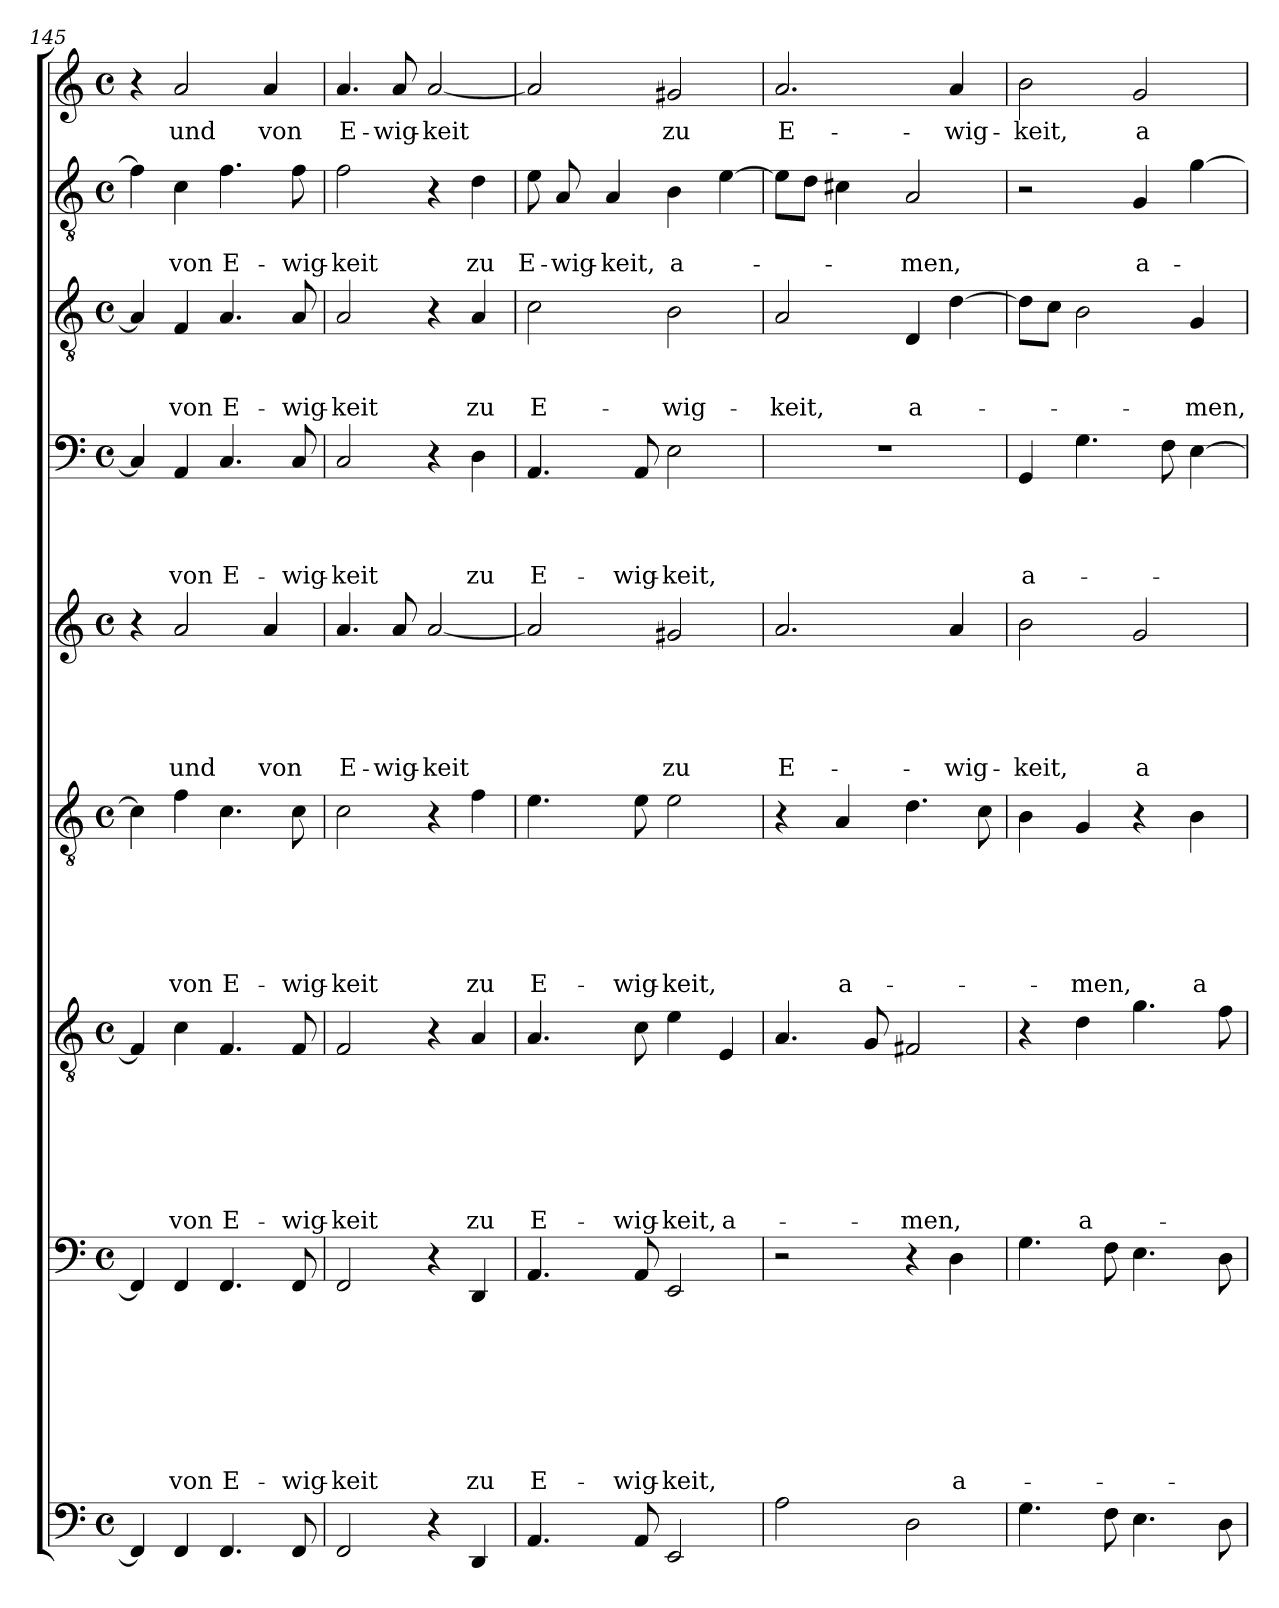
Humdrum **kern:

**kern	**kern	**text	**text	**text	**text	**text	**text	**text	**text	**kern	**text	**text	**text	**text	**text	**text	**text	**kern	**text	**text	**text	**text	**text	**text	**kern	**text	**text	**text	**text	**text	**kern	**text	**text	**text	**text	**kern	**text	**text	**text	**kern	**text	**text	**kern	**text
*part9	*part8	*part8	*part8	*part8	*part8	*part8	*part8	*part8	*part8	*part7	*part7	*part7	*part7	*part7	*part7	*part7	*part7	*part6	*part6	*part6	*part6	*part6	*part6	*part6	*part5	*part5	*part5	*part5	*part5	*part5	*part4	*part4	*part4	*part4	*part4	*part3	*part3	*part3	*part3	*part2	*part2	*part2	*part1	*part1
*staff9	*staff8	*staff8	*staff8	*staff8	*staff8	*staff8	*staff8	*staff8	*staff8	*staff7	*staff7	*staff7	*staff7	*staff7	*staff7	*staff7	*staff7	*staff6	*staff6	*staff6	*staff6	*staff6	*staff6	*staff6	*staff5	*staff5	*staff5	*staff5	*staff5	*staff5	*staff4	*staff4	*staff4	*staff4	*staff4	*staff3	*staff3	*staff3	*staff3	*staff2	*staff2	*staff2	*staff1	*staff1
*clefF4	*clefF4	*	*	*	*	*	*	*	*	*clefGv2	*	*	*	*	*	*	*	*clefGv2	*	*	*	*	*	*	*clefG2	*	*	*	*	*	*clefF4	*	*	*	*	*clefGv2	*	*	*	*clefGv2	*	*	*clefG2	*
*k[]	*k[]	*	*	*	*	*	*	*	*	*k[]	*	*	*	*	*	*	*	*k[]	*	*	*	*	*	*	*k[]	*	*	*	*	*	*k[]	*	*	*	*	*k[]	*	*	*	*k[]	*	*	*k[]	*
*C:	*C:	*	*	*	*	*	*	*	*	*C:	*	*	*	*	*	*	*	*C:	*	*	*	*	*	*	*C:	*	*	*	*	*	*C:	*	*	*	*	*C:	*	*	*	*C:	*	*	*C:	*
*M4/4	*M4/4	*	*	*	*	*	*	*	*	*M4/4	*	*	*	*	*	*	*	*M4/4	*	*	*	*	*	*	*M4/4	*	*	*	*	*	*M4/4	*	*	*	*	*M4/4	*	*	*	*M4/4	*	*	*M4/4	*
*met(c)	*met(c)	*	*	*	*	*	*	*	*	*met(c)	*	*	*	*	*	*	*	*met(c)	*	*	*	*	*	*	*met(c)	*	*	*	*	*	*met(c)	*	*	*	*	*met(c)	*	*	*	*met(c)	*	*	*met(c)	*
=145	=145	=145	=145	=145	=145	=145	=145	=145	=145	=145	=145	=145	=145	=145	=145	=145	=145	=145	=145	=145	=145	=145	=145	=145	=145	=145	=145	=145	=145	=145	=145	=145	=145	=145	=145	=145	=145	=145	=145	=145	=145	=145	=145	=145
4FF/]	4FF/]	.	.	.	.	.	.	.	.	4F/]	.	.	.	.	.	.	.	4c\]	.	.	.	.	.	.	4r	.	.	.	.	.	4C/]	.	.	.	.	4A/]	.	.	.	4f\]	.	.	4r	.
!	!	!	!	!	!	!	!	!	!LO:LY:b	!	!	!	!	!	!	!	!LO:LY:b	!	!	!	!	!	!	!LO:LY:b	!	!	!	!	!	!LO:LY:b	!	!	!	!	!LO:LY:b	!	!	!	!LO:LY:b	!	!	!LO:LY:b	!	!LO:LY:b
4FF/	4FF/	.	.	.	.	.	.	.	von	4c\	.	.	.	.	.	.	von	4f\	.	.	.	.	.	von	2a/	.	.	.	.	und	4AA/	.	.	.	von	4F/	.	.	von	4c\	.	von	2a/	und
!	!	!	!	!	!	!	!	!	!LO:LY:b	!	!	!	!	!	!	!	!LO:LY:b	!	!	!	!	!	!	!LO:LY:b	!	!	!	!	!	!	!	!	!	!	!LO:LY:b	!	!	!	!LO:LY:b	!	!	!LO:LY:b	!	!
4.FF/	4.FF/	.	.	.	.	.	.	.	E-	4.F/	.	.	.	.	.	.	E-	4.c\	.	.	.	.	.	E-	.	.	.	.	.	.	4.C/	.	.	.	E-	4.A/	.	.	E-	4.f\	.	E-	.	.
!	!	!	!	!	!	!	!	!	!	!	!	!	!	!	!	!	!	!	!	!	!	!	!	!	!	!	!	!	!	!LO:LY:b	!	!	!	!	!	!	!	!	!	!	!	!	!	!LO:LY:b
.	.	.	.	.	.	.	.	.	.	.	.	.	.	.	.	.	.	.	.	.	.	.	.	.	4a/	.	.	.	.	von	.	.	.	.	.	.	.	.	.	.	.	.	4a/	von
!	!	!	!	!	!	!	!	!	!LO:LY:b	!	!	!	!	!	!	!	!LO:LY:b	!	!	!	!	!	!	!LO:LY:b	!	!	!	!	!	!	!	!	!	!	!LO:LY:b	!	!	!	!LO:LY:b	!	!	!LO:LY:b	!	!
8FF/	8FF/	.	.	.	.	.	.	.	-wig-	8F/	.	.	.	.	.	.	-wig-	8c\	.	.	.	.	.	-wig-	.	.	.	.	.	.	8C/	.	.	.	-wig-	8A/	.	.	-wig-	8f\	.	-wig-	.	.
=146	=146	=146	=146	=146	=146	=146	=146	=146	=146	=146	=146	=146	=146	=146	=146	=146	=146	=146	=146	=146	=146	=146	=146	=146	=146	=146	=146	=146	=146	=146	=146	=146	=146	=146	=146	=146	=146	=146	=146	=146	=146	=146	=146	=146
!	!	!	!	!	!	!	!	!	!LO:LY:b	!	!	!	!	!	!	!	!LO:LY:b	!	!	!	!	!	!	!LO:LY:b	!	!	!	!	!	!LO:LY:b	!	!	!	!	!LO:LY:b	!	!	!	!LO:LY:b	!	!	!LO:LY:b	!	!LO:LY:b
2FF/	2FF/	.	.	.	.	.	.	.	-keit	2F/	.	.	.	.	.	.	-keit	2c\	.	.	.	.	.	-keit	4.a/	.	.	.	.	E-	2C/	.	.	.	-keit	2A/	.	.	-keit	2f\	.	-keit	4.a/	E-
!	!	!	!	!	!	!	!	!	!	!	!	!	!	!	!	!	!	!	!	!	!	!	!	!	!	!	!	!	!	!LO:LY:b	!	!	!	!	!	!	!	!	!	!	!	!	!	!LO:LY:b
.	.	.	.	.	.	.	.	.	.	.	.	.	.	.	.	.	.	.	.	.	.	.	.	.	8a/	.	.	.	.	-wig-	.	.	.	.	.	.	.	.	.	.	.	.	8a/	-wig-
!	!	!	!	!	!	!	!	!	!	!	!	!	!	!	!	!	!	!	!	!	!	!	!	!	!	!	!	!	!	!LO:LY:b	!	!	!	!	!	!	!	!	!	!	!	!	!	!LO:LY:b
4r	4r	.	.	.	.	.	.	.	.	4r	.	.	.	.	.	.	.	4r	.	.	.	.	.	.	[2a/	.	.	.	.	-keit	4r	.	.	.	.	4r	.	.	.	4r	.	.	[2a/	-keit
!	!	!	!	!	!	!	!	!	!LO:LY:b	!	!	!	!	!	!	!	!LO:LY:b	!	!	!	!	!	!	!LO:LY:b	!	!	!	!	!	!	!	!	!	!	!LO:LY:b	!	!	!	!LO:LY:b	!	!	!LO:LY:b	!	!
4DD/	4DD/	.	.	.	.	.	.	.	zu	4A/	.	.	.	.	.	.	zu	4f\	.	.	.	.	.	zu	.	.	.	.	.	.	4D\	.	.	.	zu	4A/	.	.	zu	4d\	.	zu	.	.
=147	=147	=147	=147	=147	=147	=147	=147	=147	=147	=147	=147	=147	=147	=147	=147	=147	=147	=147	=147	=147	=147	=147	=147	=147	=147	=147	=147	=147	=147	=147	=147	=147	=147	=147	=147	=147	=147	=147	=147	=147	=147	=147	=147	=147
!	!	!	!	!	!	!	!	!	!LO:LY:b	!	!	!	!	!	!	!	!LO:LY:b	!	!	!	!	!	!	!LO:LY:b	!	!	!	!	!	!	!	!	!	!	!LO:LY:b	!	!	!	!LO:LY:b	!	!	!LO:LY:b	!	!
4.AA/	4.AA/	.	.	.	.	.	.	.	E-	4.A/	.	.	.	.	.	.	E-	4.e\	.	.	.	.	.	E-	2a/]	.	.	.	.	.	4.AA/	.	.	.	E-	2c\	.	.	E-	8e\	.	E-	2a/]	.
!	!	!	!	!	!	!	!	!	!	!	!	!	!	!	!	!	!	!	!	!	!	!	!	!	!	!	!	!	!	!	!	!	!	!	!	!	!	!	!	!	!	!LO:LY:b	!	!
.	.	.	.	.	.	.	.	.	.	.	.	.	.	.	.	.	.	.	.	.	.	.	.	.	.	.	.	.	.	.	.	.	.	.	.	.	.	.	.	8A/	.	-wig-	.	.
!	!	!	!	!	!	!	!	!	!	!	!	!	!	!	!	!	!	!	!	!	!	!	!	!	!	!	!	!	!	!	!	!	!	!	!	!	!	!	!	!	!	!LO:LY:b	!	!
.	.	.	.	.	.	.	.	.	.	.	.	.	.	.	.	.	.	.	.	.	.	.	.	.	.	.	.	.	.	.	.	.	.	.	.	.	.	.	.	4A/	.	-keit,	.	.
!	!	!	!	!	!	!	!	!	!LO:LY:b	!	!	!	!	!	!	!	!LO:LY:b	!	!	!	!	!	!	!LO:LY:b	!	!	!	!	!	!	!	!	!	!	!LO:LY:b	!	!	!	!	!	!	!	!	!
8AA/	8AA/	.	.	.	.	.	.	.	-wig-	8c\	.	.	.	.	.	.	-wig-	8e\	.	.	.	.	.	-wig-	.	.	.	.	.	.	8AA/	.	.	.	-wig-	.	.	.	.	.	.	.	.	.
!	!	!	!	!	!	!	!	!	!LO:LY:b	!	!	!	!	!	!	!	!LO:LY:b	!	!	!	!	!	!	!LO:LY:b	!	!	!	!	!	!LO:LY:b	!	!	!	!	!LO:LY:b	!	!	!	!LO:LY:b	!	!	!LO:LY:b	!	!LO:LY:b
2EE/	2EE/	.	.	.	.	.	.	.	-keit,	4e\	.	.	.	.	.	.	-keit,	2e\	.	.	.	.	.	-keit,	2g#X/	.	.	.	.	zu	2E\	.	.	.	-keit,	2B\	.	.	-wig-	4B\	.	a-	2g#X/	zu
!	!	!	!	!	!	!	!	!	!	!	!	!	!	!	!	!	!LO:LY:b	!	!	!	!	!	!	!	!	!	!	!	!	!	!	!	!	!	!	!	!	!	!	!	!	!	!	!
.	.	.	.	.	.	.	.	.	.	4E/	.	.	.	.	.	.	a-	.	.	.	.	.	.	.	.	.	.	.	.	.	.	.	.	.	.	.	.	.	.	[4e\	.	.	.	.
=148	=148	=148	=148	=148	=148	=148	=148	=148	=148	=148	=148	=148	=148	=148	=148	=148	=148	=148	=148	=148	=148	=148	=148	=148	=148	=148	=148	=148	=148	=148	=148	=148	=148	=148	=148	=148	=148	=148	=148	=148	=148	=148	=148	=148
!	!	!	!	!	!	!	!	!	!	!	!	!	!	!	!	!	!	!	!	!	!	!	!	!	!	!	!	!	!	!LO:LY:b	!	!	!	!	!	!	!	!	!LO:LY:b	!	!	!	!	!LO:LY:b
2A\	2r	.	.	.	.	.	.	.	.	4.A/	.	.	.	.	.	.	.	4r	.	.	.	.	.	.	2.a/	.	.	.	.	E-	1r	.	.	.	.	2A/	.	.	-keit,	8e\L]	.	.	2.a/	E-
.	.	.	.	.	.	.	.	.	.	.	.	.	.	.	.	.	.	.	.	.	.	.	.	.	.	.	.	.	.	.	.	.	.	.	.	.	.	.	.	8d\J	.	.	.	.
!	!	!	!	!	!	!	!	!	!	!	!	!	!	!	!	!	!	!	!	!	!	!	!	!LO:LY:b	!	!	!	!	!	!	!	!	!	!	!	!	!	!	!	!	!	!	!	!
.	.	.	.	.	.	.	.	.	.	.	.	.	.	.	.	.	.	4A/	.	.	.	.	.	a-	.	.	.	.	.	.	.	.	.	.	.	.	.	.	.	4c#X\	.	.	.	.
.	.	.	.	.	.	.	.	.	.	8G/	.	.	.	.	.	.	.	.	.	.	.	.	.	.	.	.	.	.	.	.	.	.	.	.	.	.	.	.	.	.	.	.	.	.
!	!	!	!	!	!	!	!	!	!	!	!	!	!	!	!	!	!LO:LY:b	!	!	!	!	!	!	!	!	!	!	!	!	!	!	!	!	!	!	!	!	!	!LO:LY:b	!	!	!LO:LY:b	!	!
2D\	4r	.	.	.	.	.	.	.	.	2F#X/	.	.	.	.	.	.	-men,	4.d\	.	.	.	.	.	.	.	.	.	.	.	.	.	.	.	.	.	4D/	.	.	a-	2A/	.	-men,	.	.
!	!	!	!	!	!	!	!	!	!LO:LY:b	!	!	!	!	!	!	!	!	!	!	!	!	!	!	!	!	!	!	!	!	!LO:LY:b	!	!	!	!	!	!	!	!	!	!	!	!	!	!LO:LY:b
.	4D\	.	.	.	.	.	.	.	a-	.	.	.	.	.	.	.	.	.	.	.	.	.	.	.	4a/	.	.	.	.	-wig-	.	.	.	.	.	[4d\	.	.	.	.	.	.	4a/	-wig-
.	.	.	.	.	.	.	.	.	.	.	.	.	.	.	.	.	.	8c\	.	.	.	.	.	.	.	.	.	.	.	.	.	.	.	.	.	.	.	.	.	.	.	.	.	.
!!LO:LB:g=z
=149	=149	=149	=149	=149	=149	=149	=149	=149	=149	=149	=149	=149	=149	=149	=149	=149	=149	=149	=149	=149	=149	=149	=149	=149	=149	=149	=149	=149	=149	=149	=149	=149	=149	=149	=149	=149	=149	=149	=149	=149	=149	=149	=149	=149
!	!	!	!	!	!	!	!	!	!	!	!	!	!	!	!	!	!	!	!	!	!	!	!	!	!	!	!	!	!	!LO:LY:b	!	!	!	!	!LO:LY:b	!	!	!	!	!	!	!	!	!LO:LY:b
4.G\	4.G\	.	.	.	.	.	.	.	.	4r	.	.	.	.	.	.	.	4B\	.	.	.	.	.	.	2b\	.	.	.	.	-keit,	4GG/	.	.	.	a-	8d\L]	.	.	.	2r	.	.	2b\	-keit,
.	.	.	.	.	.	.	.	.	.	.	.	.	.	.	.	.	.	.	.	.	.	.	.	.	.	.	.	.	.	.	.	.	.	.	.	8c\J	.	.	.	.	.	.	.	.
!	!	!	!	!	!	!	!	!	!	!	!	!	!	!	!	!	!LO:LY:b	!	!	!	!	!	!	!LO:LY:b	!	!	!	!	!	!	!	!	!	!	!	!	!	!	!	!	!	!	!	!
.	.	.	.	.	.	.	.	.	.	4d\	.	.	.	.	.	.	a-	4G/	.	.	.	.	.	-men,	.	.	.	.	.	.	4.G\	.	.	.	.	2B\	.	.	.	.	.	.	.	.
8F\	8F\	.	.	.	.	.	.	.	.	.	.	.	.	.	.	.	.	.	.	.	.	.	.	.	.	.	.	.	.	.	.	.	.	.	.	.	.	.	.	.	.	.	.	.
!	!	!	!	!	!	!	!	!	!	!	!	!	!	!	!	!	!	!	!	!	!	!	!	!	!	!	!	!	!	!LO:LY:b	!	!	!	!	!	!	!	!	!	!	!	!LO:LY:b	!	!LO:LY:b
4.E\	4.E\	.	.	.	.	.	.	.	.	4.g\	.	.	.	.	.	.	.	4r	.	.	.	.	.	.	2g/	.	.	.	.	a-	.	.	.	.	.	.	.	.	.	4G/	.	a-	2g/	a-
.	.	.	.	.	.	.	.	.	.	.	.	.	.	.	.	.	.	.	.	.	.	.	.	.	.	.	.	.	.	.	8F\	.	.	.	.	.	.	.	.	.	.	.	.	.
!	!	!	!	!	!	!	!	!	!	!	!	!	!	!	!	!	!	!	!	!	!	!	!	!LO:LY:b	!	!	!	!	!	!	!	!	!	!	!	!	!	!	!LO:LY:b	!	!	!	!	!
.	.	.	.	.	.	.	.	.	.	.	.	.	.	.	.	.	.	4B\	.	.	.	.	.	a-	.	.	.	.	.	.	[4E\	.	.	.	.	4G/	.	.	-men,	[4g\	.	.	.	.
8D\	8D\	.	.	.	.	.	.	.	.	8f\	.	.	.	.	.	.	.	.	.	.	.	.	.	.	.	.	.	.	.	.	.	.	.	.	.	.	.	.	.	.	.	.	.	.
=	=	=	=	=	=	=	=	=	=	=	=	=	=	=	=	=	=	=	=	=	=	=	=	=	=	=	=	=	=	=	=	=	=	=	=	=	=	=	=	=	=	=	=	=
*-	*-	*-	*-	*-	*-	*-	*-	*-	*-	*-	*-	*-	*-	*-	*-	*-	*-	*-	*-	*-	*-	*-	*-	*-	*-	*-	*-	*-	*-	*-	*-	*-	*-	*-	*-	*-	*-	*-	*-	*-	*-	*-	*-	*-
